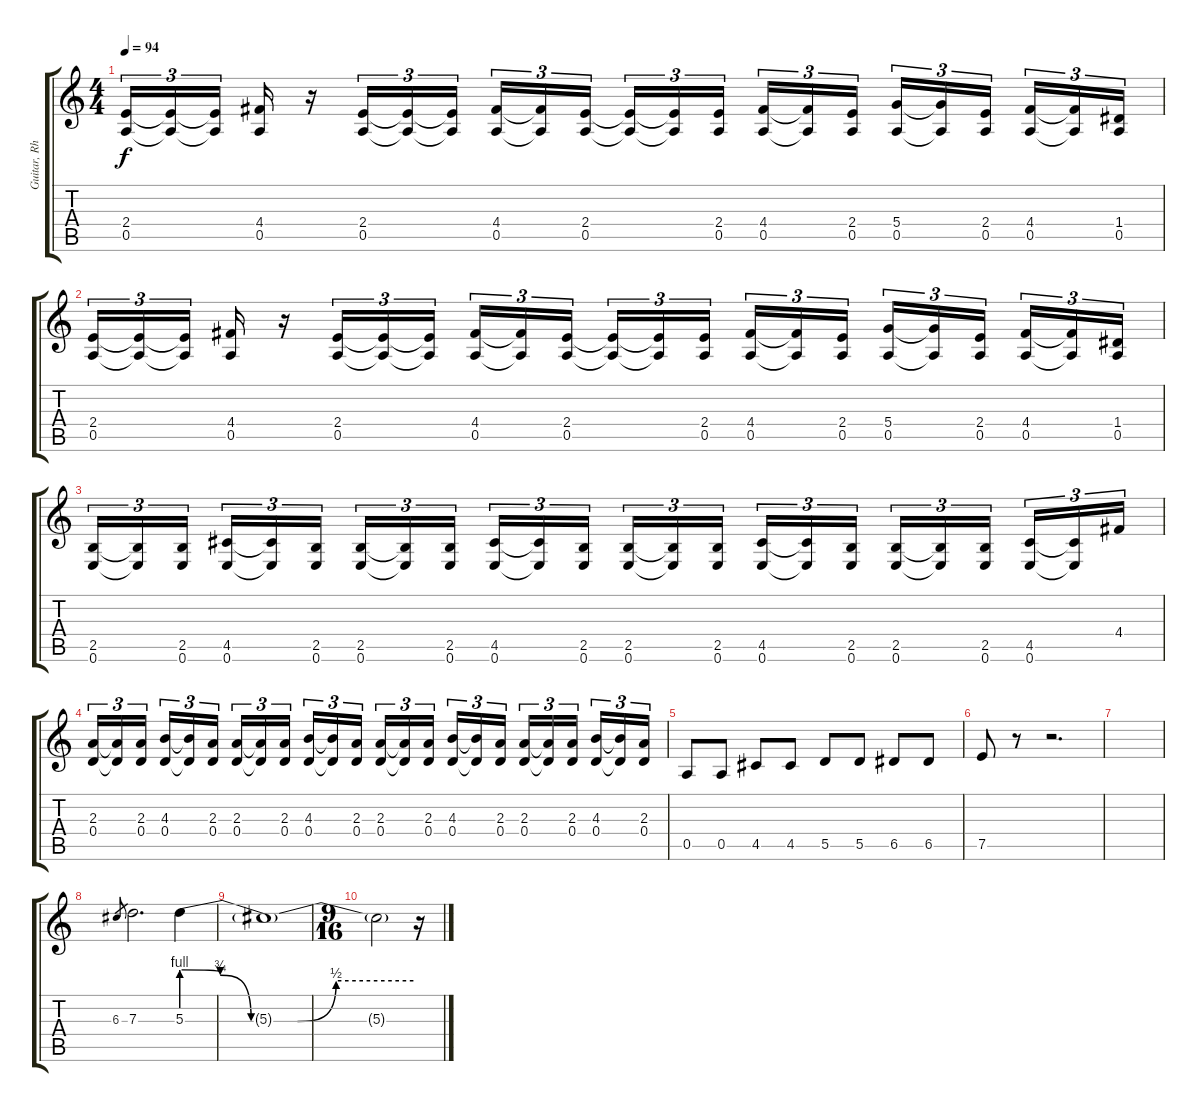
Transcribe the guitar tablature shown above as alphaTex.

\track ("Guitar, Rhythm" "Guitar, Rh") {instrument overdrivenguitar}
\staff {score tabs}
\tuning (E4 B3 G3 D3 A2 E2) {hide}
\ts (4 4)
\tempo 94
\clef g2
\ks c
(2.4 0.5).16{tu (3 2) dy f} (2.4{t} 0.5{t}).16{tu (3 2)} (2.4{t} 0.5{t}).16{tu (3 2) beam splitsecondary} (4.4 0.5).16 r.16 (2.4 0.5).16{tu (3 2)} (2.4{t} 0.5{t}).16{tu (3 2)} (2.4{t} 0.5{t}).16{tu (3 2) beam splitsecondary} (4.4 0.5).16{tu (3 2)} (4.4{t} 0.5{t}).16{tu (3 2)} (2.4 0.5).16{tu (3 2)} (2.4{t} 0.5{t}).16{tu (3 2)} (2.4{t} 0.5{t}).16{tu (3 2)} (2.4 0.5).16{tu (3 2) beam splitsecondary} (4.4 0.5).16{tu (3 2)} (4.4{t} 0.5{t}).16{tu (3 2)} (2.4 0.5).16{tu (3 2)} (5.4 0.5).16{tu (3 2)} (5.4{t} 0.5{t}).16{tu (3 2)} (2.4 0.5).16{tu (3 2) beam splitsecondary} (4.4 0.5).16{tu (3 2)} (4.4{t} 0.5{t}).16{tu (3 2)} (1.4 0.5).16{tu (3 2)} |
(2.4 0.5).16{tu (3 2)} (2.4{t} 0.5{t}).16{tu (3 2)} (2.4{t} 0.5{t}).16{tu (3 2) beam splitsecondary} (4.4 0.5).16 r.16 (2.4 0.5).16{tu (3 2)} (2.4{t} 0.5{t}).16{tu (3 2)} (2.4{t} 0.5{t}).16{tu (3 2) beam splitsecondary} (4.4 0.5).16{tu (3 2)} (4.4{t} 0.5{t}).16{tu (3 2)} (2.4 0.5).16{tu (3 2)} (2.4{t} 0.5{t}).16{tu (3 2)} (2.4{t} 0.5{t}).16{tu (3 2)} (2.4 0.5).16{tu (3 2) beam splitsecondary} (4.4 0.5).16{tu (3 2)} (4.4{t} 0.5{t}).16{tu (3 2)} (2.4 0.5).16{tu (3 2)} (5.4 0.5).16{tu (3 2)} (5.4{t} 0.5{t}).16{tu (3 2)} (2.4 0.5).16{tu (3 2) beam splitsecondary} (4.4 0.5).16{tu (3 2)} (4.4{t} 0.5{t}).16{tu (3 2)} (1.4 0.5).16{tu (3 2)} |
(2.5 0.6).16{tu (3 2)} (2.5{t} 0.6{t}).16{tu (3 2)} (2.5 0.6).16{tu (3 2) beam splitsecondary} (4.5 0.6).16{tu (3 2)} (4.5{t} 0.6{t}).16{tu (3 2)} (2.5 0.6).16{tu (3 2)} (2.5 0.6).16{tu (3 2)} (2.5{t} 0.6{t}).16{tu (3 2)} (2.5 0.6).16{tu (3 2) beam splitsecondary} (4.5 0.6).16{tu (3 2)} (4.5{t} 0.6{t}).16{tu (3 2)} (2.5 0.6).16{tu (3 2)} (2.5 0.6).16{tu (3 2)} (2.5{t} 0.6{t}).16{tu (3 2)} (2.5 0.6).16{tu (3 2) beam splitsecondary} (4.5 0.6).16{tu (3 2)} (4.5{t} 0.6{t}).16{tu (3 2)} (2.5 0.6).16{tu (3 2)} (2.5 0.6).16{tu (3 2)} (2.5{t} 0.6{t}).16{tu (3 2)} (2.5 0.6).16{tu (3 2) beam splitsecondary} (4.5 0.6).16{tu (3 2)} (4.5{t} 0.6{t}).16{tu (3 2)} 4.4.16{tu (3 2)} |
(2.3 0.4).16{tu (3 2)} (2.3{t} 0.4{t}).16{tu (3 2)} (2.3 0.4).16{tu (3 2) beam splitsecondary} (4.3 0.4).16{tu (3 2)} (4.3{t} 0.4{t}).16{tu (3 2)} (2.3 0.4).16{tu (3 2)} (2.3 0.4).16{tu (3 2)} (2.3{t} 0.4{t}).16{tu (3 2)} (2.3 0.4).16{tu (3 2) beam splitsecondary} (4.3 0.4).16{tu (3 2)} (4.3{t} 0.4{t}).16{tu (3 2)} (2.3 0.4).16{tu (3 2)} (2.3 0.4).16{tu (3 2)} (2.3{t} 0.4{t}).16{tu (3 2)} (2.3 0.4).16{tu (3 2) beam splitsecondary} (4.3 0.4).16{tu (3 2)} (4.3{t} 0.4{t}).16{tu (3 2)} (2.3 0.4).16{tu (3 2)} (2.3 0.4).16{tu (3 2)} (2.3{t} 0.4{t}).16{tu (3 2)} (2.3 0.4).16{tu (3 2) beam splitsecondary} (4.3 0.4).16{tu (3 2)} (4.3{t} 0.4{t}).16{tu (3 2)} (2.3 0.4).16{tu (3 2)} |
0.5.8 0.5.8 4.5.8 4.5.8 5.5.8 5.5.8 6.5.8 6.5.8 |
7.5.8 r.8 r.2{d} |
|
6.3.8{gr} 7.3.2{d} 5.3{be (custom 0 4 10 3 18 0 30 0 40 2 60 2)}.4 |
5.3{t}.1 |
\ts (9 16)
5.3{t}.2 r.16
